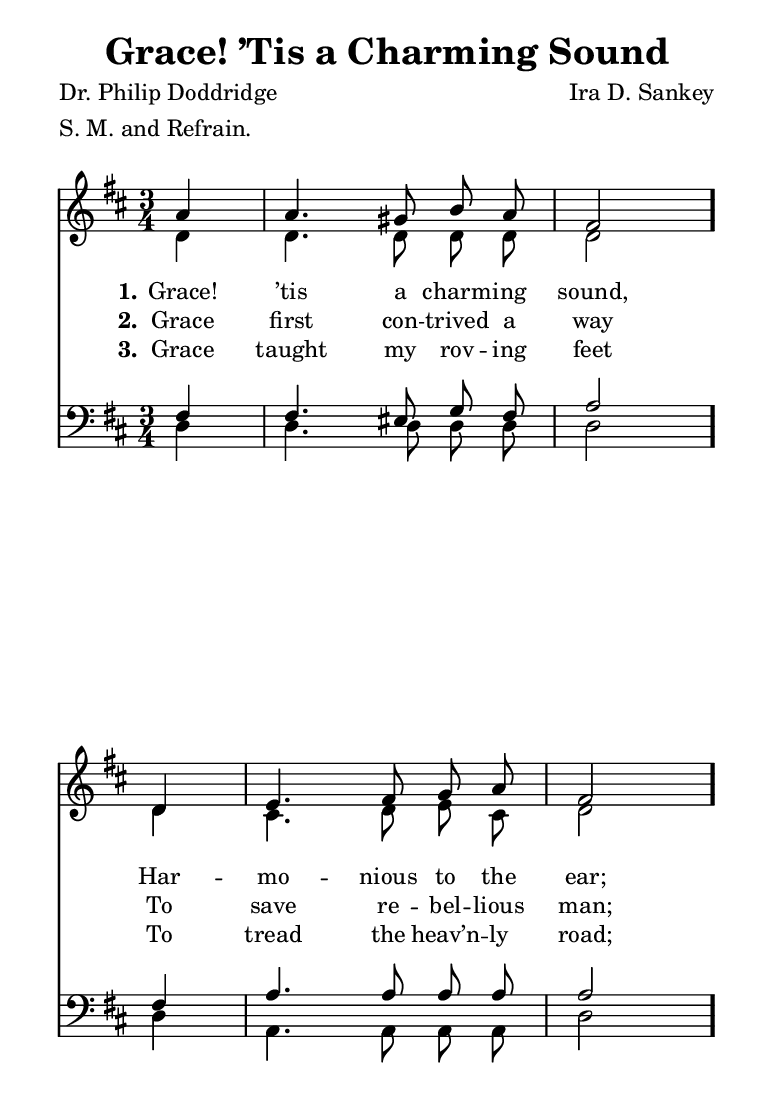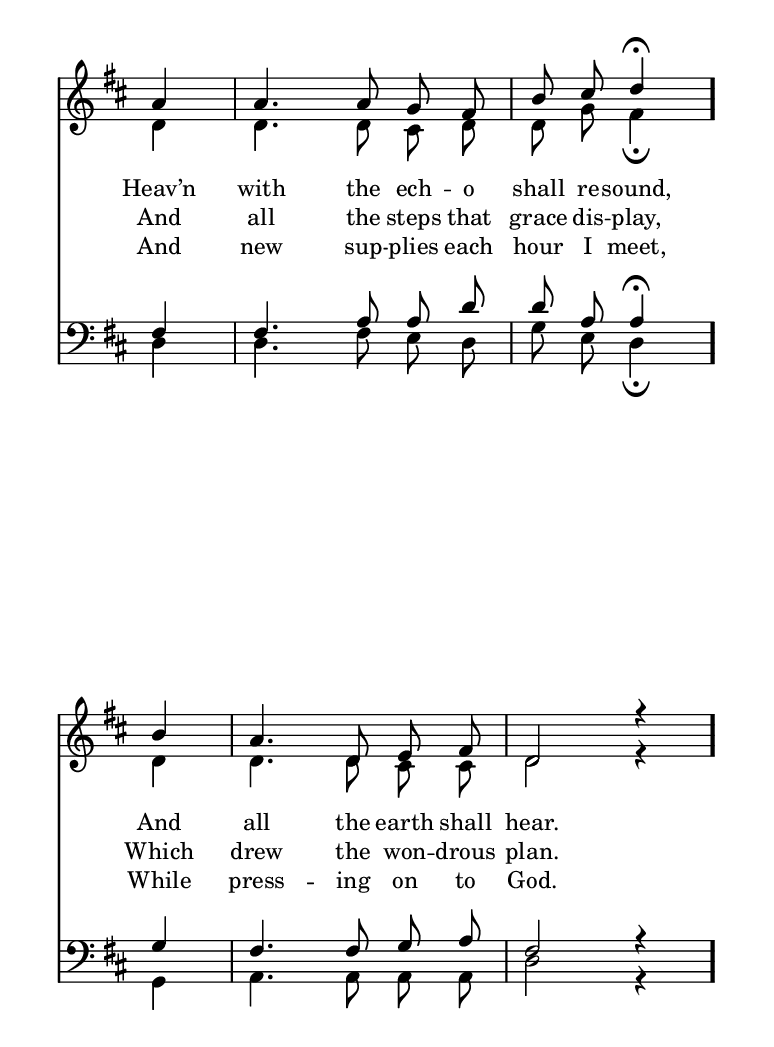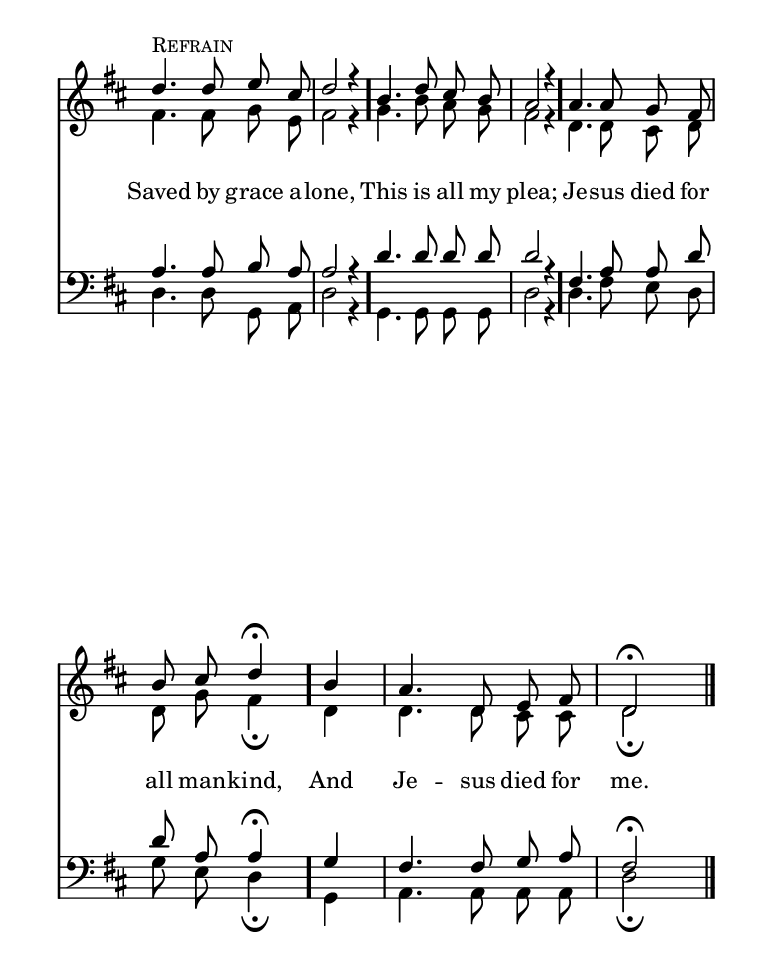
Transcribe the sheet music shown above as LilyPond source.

\include "common/global.ily"
\paper {
  \include "common/paper.ily"
  %ragged-bottom = ##t
  ragged-last-bottom = ##t
  %systems-per-page = ##f
  %page-count = ##f
}

\header{
  hymnnumber = "13"
  title = "Grace! ’Tis a Charming Sound"
  tunename = ""
  meter = "S. M. and Refrain."
  poet = "Dr. Philip Doddridge"
  composer = "Ira D. Sankey"
  %copyright = ""
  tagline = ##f
}

phraseA = { c4. c8 c8 c8 | c2 }
% for fermata in MIDI
% TODO make four fermatas (in typesetting) two
ta = { \tempo 4=80 }
tb = { \tempo 4=40 }

patternA = { \ta c4           | c4. c8 c8 c8 | c2           } % Line 1, 2
patternB = { \ta c4. c8 c8 c8 | c8 c8 \tb c4 \fermata } % Refrain line 3
patternC = { \ta c4           | \patternB                   } % Line 3
patternD = { \ta c4. c8 c8 c8 | c2 c4                       } % Refrain line 1, 2
patternE = { \ta c4           | \patternD                   } % Line 4
patternF = { \ta c4           | c4. c8 c8 c8 | \tb c2 \fermata } % Refrain line 4

global = {
  \include "common/overrides.ily"
  %\autoBeamOff
  \override Staff.TimeSignature.style = #'numbered
  \time 3/4
  \override Score.MetronomeMark.transparent = ##t % hide all fermata changes too
  \ta
  \key d \major
  \partial 4
  \autoBeamOff
}

notesSoprano = {
\global
\relative c'' {

  \changePitch \patternA { a | a gis b a  | fis     }
  \changePitch \patternA { d | e fis g a  | fis     }
  \changePitch \patternC { a | a a g fis  | b cis d }
  \changePitch \patternE { b | a d, e fis | d r     }

  << s^\markup { \small \caps "Refrain" }
  \changePitch \patternD {     d' d e cis | d r       } >>
  \changePitch \patternD {     b d cis b  | a r       }
  \changePitch \patternB {     a a g fis  | b cis d   }
  \changePitch \patternF { b | a d, e fis | d         }

  \bar "|."

}
}

notesAlto = {
\global
\relative e' {

  \changePitch \patternA { d | d d d d     | d       }
  \changePitch \patternA { d | cis d e cis | d       }
  \changePitch \patternC { d | d d cis d   | d g fis }
  \changePitch \patternE { d | d d cis cis | d r     }

  \changePitch \patternD {     fis fis g e | fis r   }
  \changePitch \patternD {     g b a g     | fis r   }
  \changePitch \patternB {     d d cis d   | d g fis }
  \changePitch \patternF { d | d d cis cis | d       }

}
}

notesTenor = {
\global
\relative a {

  \changePitch \patternA { fis | fis eis g fis | a     }
  \changePitch \patternA { fis | a a a a       | a     }
  \changePitch \patternC { fis | fis a a d     | d a a }
  \changePitch \patternE { g   | fis fis g a   | fis r }

  \changePitch \patternD {     a a b a     | a r   }
  \changePitch \patternD {     d d d d     | d r   }
  \changePitch \patternB {     fis, a a d  | d a a }
  \changePitch \patternF { g | fis fis g a | fis   }

}
}

notesBass = {
\global
\relative f {

  \changePitch \patternA { d  | d d d d   | d     }
  \changePitch \patternA { d  | a a a a   | d     }
  \changePitch \patternC { d  | d fis e d | g e d }
  \changePitch \patternE { g, | a a a a   | d r   }

  \changePitch \patternD {      d d g, a  | d r   }
  \changePitch \patternD {      g, g g g  | d' r  }
  \changePitch \patternB {      d fis e d | g e d }
  \changePitch \patternF { g, | a a a a   | d     }

}
}

Refrain = \lyricmode {

Saved by grace a -- lone, \bar "."
This is all my plea; \bar "."
Je -- sus died for all man -- kind, \bar "."
And Je -- sus died for me. \bar "."

}

wordsA = \lyricmode {
\set stanza = "1."

Grace! ’tis a charm -- ing sound, \bar "."
Har -- mo -- nious to the ear; \bar "." \break
Heav’n with the ech -- o shall re -- sound, \bar "."
And all the earth shall hear. \bar "." \break

}

wordsB = \lyricmode {
\set stanza = "2."

Grace first con -- trived a way
To save re -- bel -- lious man;
And all the steps that grace dis -- play,
Which drew the won -- drous plan.

\Refrain

}

wordsC = \lyricmode {
\set stanza = "3."

Grace taught my rov -- ing feet
To tread the heav’n -- ly road;
And new sup -- plies each hour I meet,
While press -- ing on to God.

}


\score {
  \context ChoirStaff <<
    \context Staff = upper <<
      \set ChoirStaff.systemStartDelimiter = #'SystemStartBar
      \context Voice  = sopranos { \voiceOne << \notesSoprano >> }
      \context Voice  = altos { \voiceTwo << \notesAlto >> }
      \context Lyrics = one   \lyricsto sopranos \wordsA
      \context Lyrics = two   \lyricsto sopranos \wordsB
      \context Lyrics = three \lyricsto sopranos \wordsC
      %\context Lyrics = four  \lyricsto sopranos \wordsD
      %\context Lyrics = five  \lyricsto sopranos \wordsE
    >>
    \context Staff = men <<
      \clef bass
      \context Voice  = tenors { \voiceOne << \notesTenor >> }
      \context Voice  = basses { \voiceTwo << \notesBass >> }
    >>
  >>
  \layout {
    \include "common/layout.ily"
  }
  \midi{
    \include "common/midi.ily"
  }
}

\version "2.19.49"  % necessary for upgrading to future LilyPond versions.

% vi:set et ts=2 sw=2 ai nocindent syntax=lilypond:
